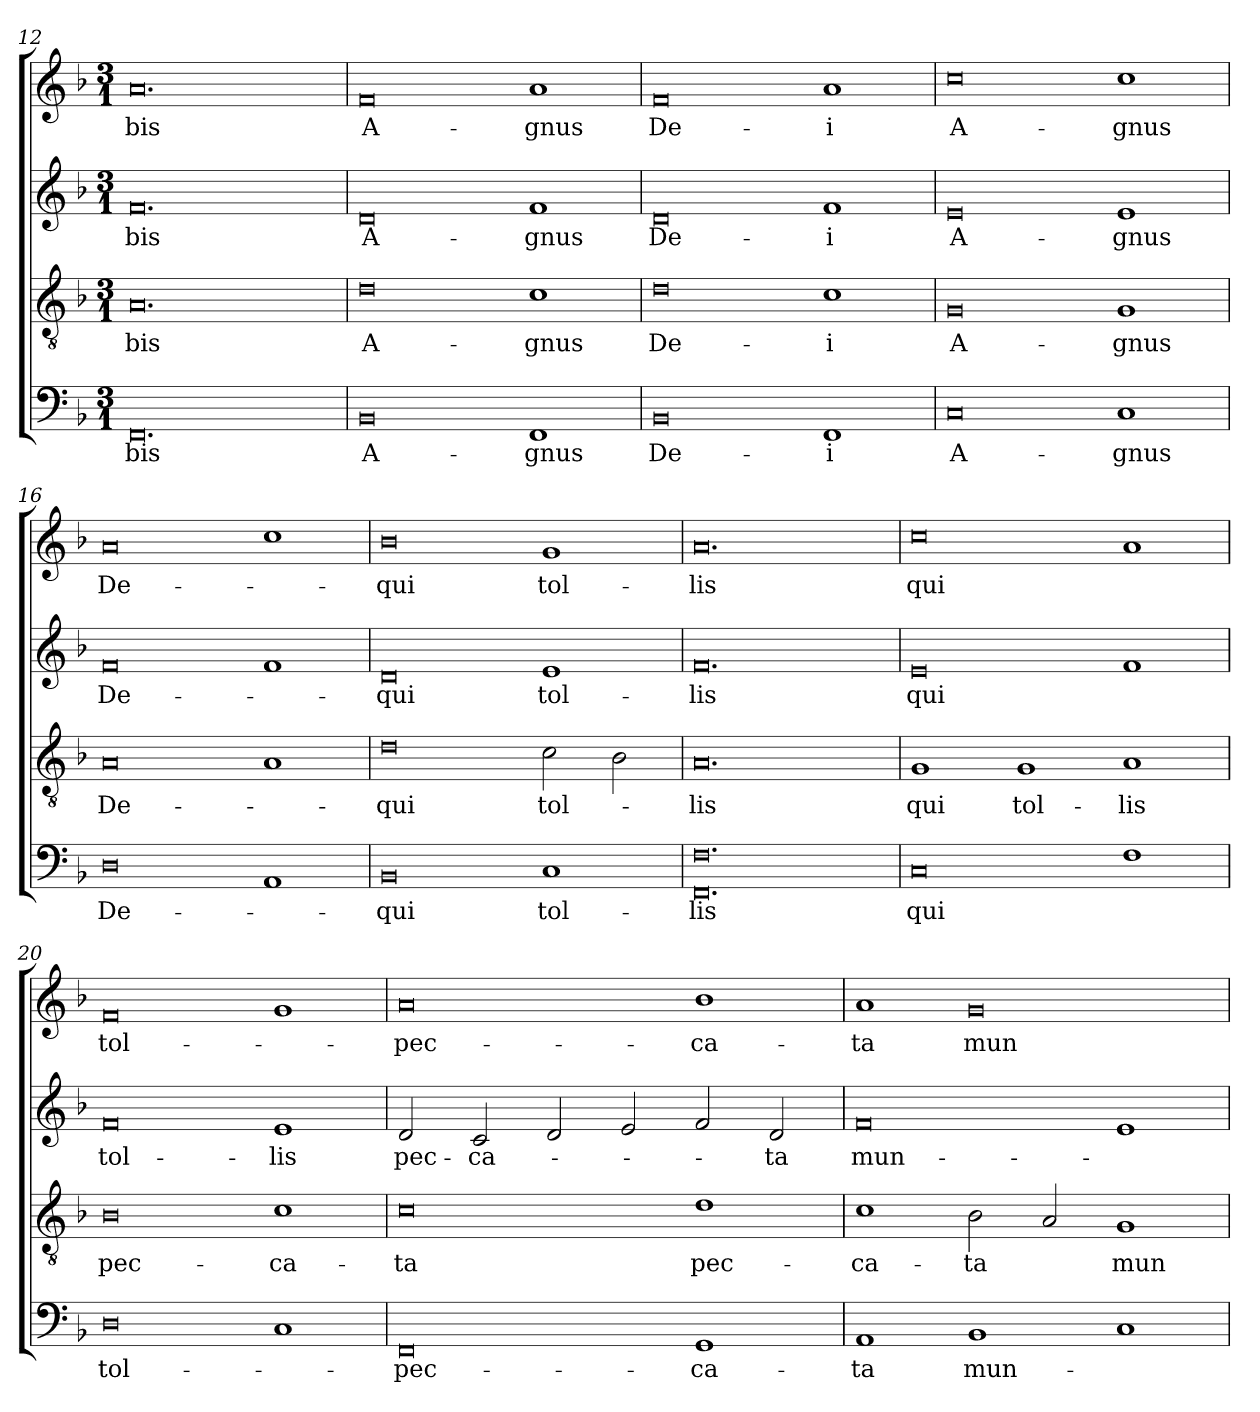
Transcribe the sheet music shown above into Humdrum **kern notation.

**kern	**text	**kern	**text	**kern	**text	**kern	**text
*part4	*part4	*part3	*part3	*part2	*part2	*part1	*part1
*staff4	*staff4	*staff3	*staff3	*staff2	*staff2	*staff1	*staff1
*clefF4	*	*clefGv2	*	*clefG2	*	*clefG2	*
*k[b-]	*	*k[b-]	*	*k[b-]	*	*k[b-]	*
*M3/1	*	*M3/1	*	*M3/1	*	*M3/1	*
=12	=12	=12	=12	=12	=12	=12	=12
0.FF	-bis	0.A	-bis	0.f	-bis	0.a	-bis
=13	=13	=13	=13	=13	=13	=13	=13
0BB-	A-	0d	A-	0d	A-	0f	A-
1FF	-gnus	1c	-gnus	1f	-gnus	1a	-gnus
=14	=14	=14	=14	=14	=14	=14	=14
0BB-	De-	0d	De-	0d	De-	0f	De-
1FF	-i	1c	-i	1f	-i	1a	-i
=15	=15	=15	=15	=15	=15	=15	=15
0C	A-	0G	A-	0e	A-	0cc	A-
1C	-gnus	1G	-gnus	1e	-gnus	1cc	-gnus
=16	=16	=16	=16	=16	=16	=16	=16
0D	De-	0A	De-	0f	De-	0a	De-
1AA	.	1A	.	1f	.	1cc	.
=17	=17	=17	=17	=17	=17	=17	=17
0BB-	-qui	0d	-qui	0d	-qui	0b-	-qui
1C	tol-	2c\	tol-	1e	tol-	1g	tol-
.	.	2B-\	.	.	.	.	.
=18	=18	=18	=18	=18	=18	=18	=18
0.FF 0.F	-lis	0.A	-lis	0.f	-lis	0.a	-lis
=19	=19	=19	=19	=19	=19	=19	=19
0C	qui	1G	qui	0e	qui	0cc	qui
.	.	1G	tol-	.	.	.	.
1F	.	1A	-lis	1f	.	1a	.
=20	=20	=20	=20	=20	=20	=20	=20
0D	tol-	0B-	pec-	0f	tol-	0f	tol-
1C	.	1c	-ca-	1e	-lis	1g	.
=21	=21	=21	=21	=21	=21	=21	=21
0FF	-pec-	0c	-ta	2d/	pec-	0a	-pec-
.	.	.	.	2c/	-ca-	.	.
.	.	.	.	2d/	.	.	.
.	.	.	.	2e/	.	.	.
1GG	-ca-	1d	pec-	2f/	.	1b-	-ca-
.	.	.	.	2d/	-ta	.	.
=22	=22	=22	=22	=22	=22	=22	=22
1AA	-ta	1c	-ca-	0f	mun-	1a	-ta
1BB-	mun-	2B-\	-ta	.	.	0g	mun-
.	.	2A/	.	.	.	.	.
1C	.	1G	mun-	1e	.	.	.
=	=	=	=	=	=	=	=
*-	*-	*-	*-	*-	*-	*-	*-
